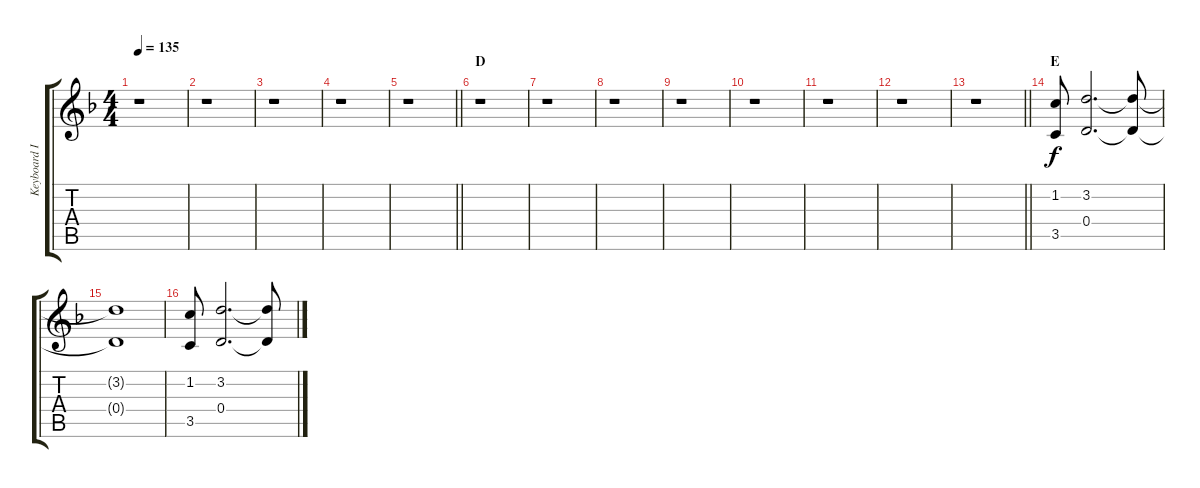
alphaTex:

\track ("Keyboard I" "Keyboard I") {instrument fx5brightness}
\staff {score tabs}
\tuning (E5 B4 G4 D4 A3 E3) {hide}
\ts (4 4)
\tempo 135
\clef g2
\ks f
r.1{dy f} |
r.1 |
r.1 |
r.1 |
\barLineRight lightlight
r.1 |
\section ("" "D")
r.1 |
r.1 |
r.1 |
r.1 |
r.1 |
r.1 |
r.1 |
\barLineRight lightlight
r.1 |
\section ("" "E")
(1.2 3.5).8 (3.2 0.4).2{d} (3.2{t} 0.4{t}).8 |
(3.2{t} 0.4{t}).1 |
(1.2 3.5).8 (3.2 0.4).2{d} (3.2{t} 0.4{t}).8
